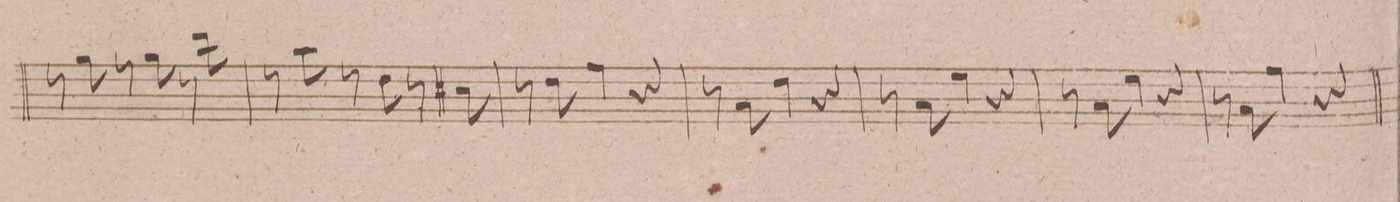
**kern	**dynam
*I"Violino 1mo	*
*clefG2	*
*k[f#]	*
*met(c)	*
*M3/4	*
8r	.
8gg\	.
8r	.
8gg\	.
8r	.
8bb\	.
=115	=115
8r	.
8aa\	.
8r	.
8dd\	.
8r	.
8cc#X\	.
=116	=116
8r	.
8dd\	.
4ff#\	.
4r	.
=117	=117
8r	.
8a\	.
4dd\	.
4r	.
=118	=118
8r	.
8a\	.
4ee\	.
4r	.
=119	=119
8r	.
8a\	.
4ee\	.
4r	.
=120	=120
8r	.
8a\	.
4ff#\	.
4r	.
=121	=121
*-	*-
